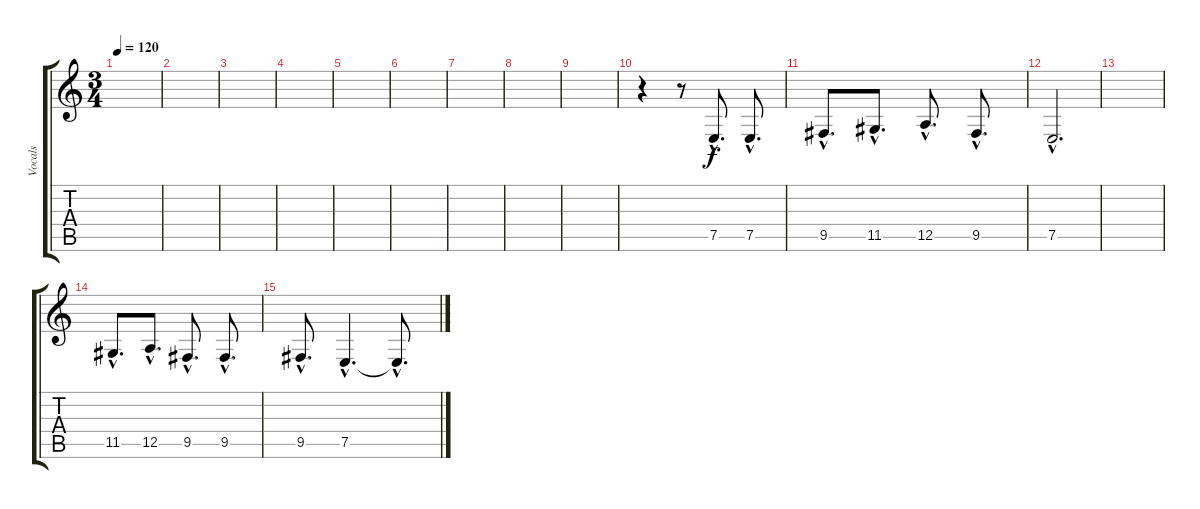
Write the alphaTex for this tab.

\track ("Vocals" "Vocals") {instrument tenorsax}
\staff {score tabs}
\tuning (E4 B3 G3 D3 A2 E2) {hide}
\ts (3 4)
\tempo 120
\clef g2
\ks c
|
|
|
|
|
|
|
|
|
r.4 r.8 7.5{hac}.8{d} 7.5{hac}.8{d} |
9.5{hac}.8{d} 11.5{hac}.8{d} 12.5{hac}.8{d} 9.5{hac}.8{d} |
7.5{hac}.2{d} |
|
11.5{hac}.8{d} 12.5{hac}.8{d} 9.5{hac}.8{d} 9.5{hac}.8{d} |
9.5{hac}.8{d} 7.5{hac}.4{d} 7.5{hac t}.8{d}
